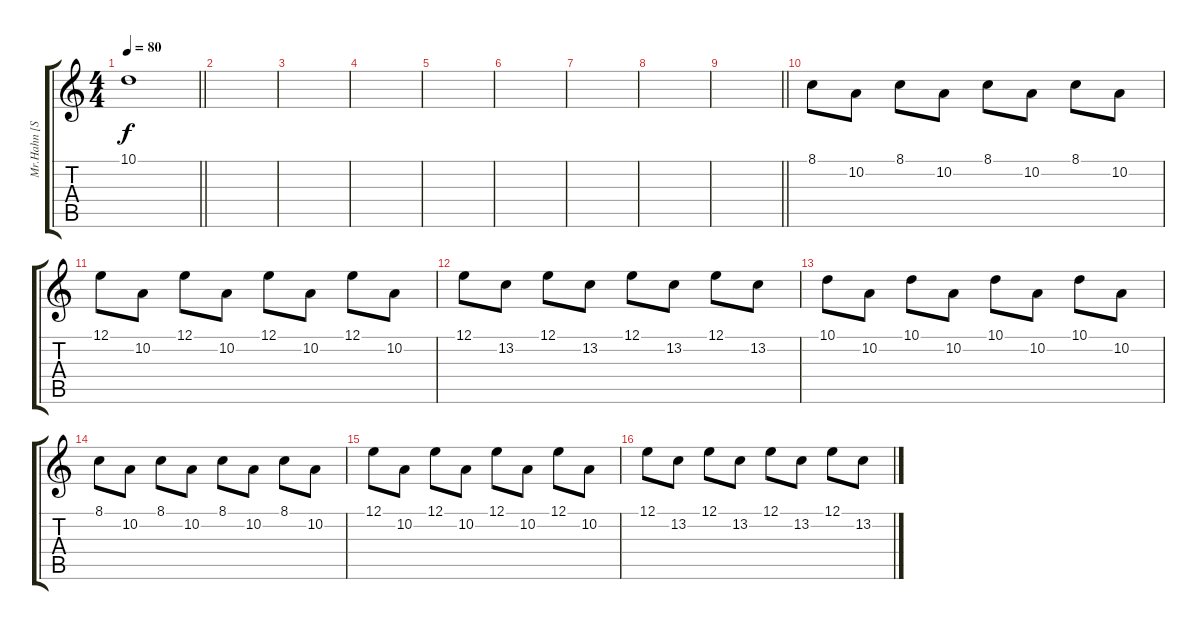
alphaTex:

\track ("Mr.Hahn [Sampler1]" "Mr.Hahn [S") {instrument fx3crystal}
\staff {score tabs}
\tuning (E4 B3 G3 D3 A2 D2) {hide}
\ts (4 4)
\tempo 80
\clef g2
\barLineRight lightlight
\ks c
10.1.1{dy f} |
|
|
|
|
|
|
|
\barLineRight lightlight
|
8.1.8 10.2.8 8.1.8 10.2.8 8.1.8 10.2.8 8.1.8 10.2.8 |
12.1.8 10.2.8 12.1.8 10.2.8 12.1.8 10.2.8 12.1.8 10.2.8 |
12.1.8 13.2.8 12.1.8 13.2.8 12.1.8 13.2.8 12.1.8 13.2.8 |
10.1.8 10.2.8 10.1.8 10.2.8 10.1.8 10.2.8 10.1.8 10.2.8 |
8.1.8 10.2.8 8.1.8 10.2.8 8.1.8 10.2.8 8.1.8 10.2.8 |
12.1.8 10.2.8 12.1.8 10.2.8 12.1.8 10.2.8 12.1.8 10.2.8 |
12.1.8 13.2.8 12.1.8 13.2.8 12.1.8 13.2.8 12.1.8 13.2.8
